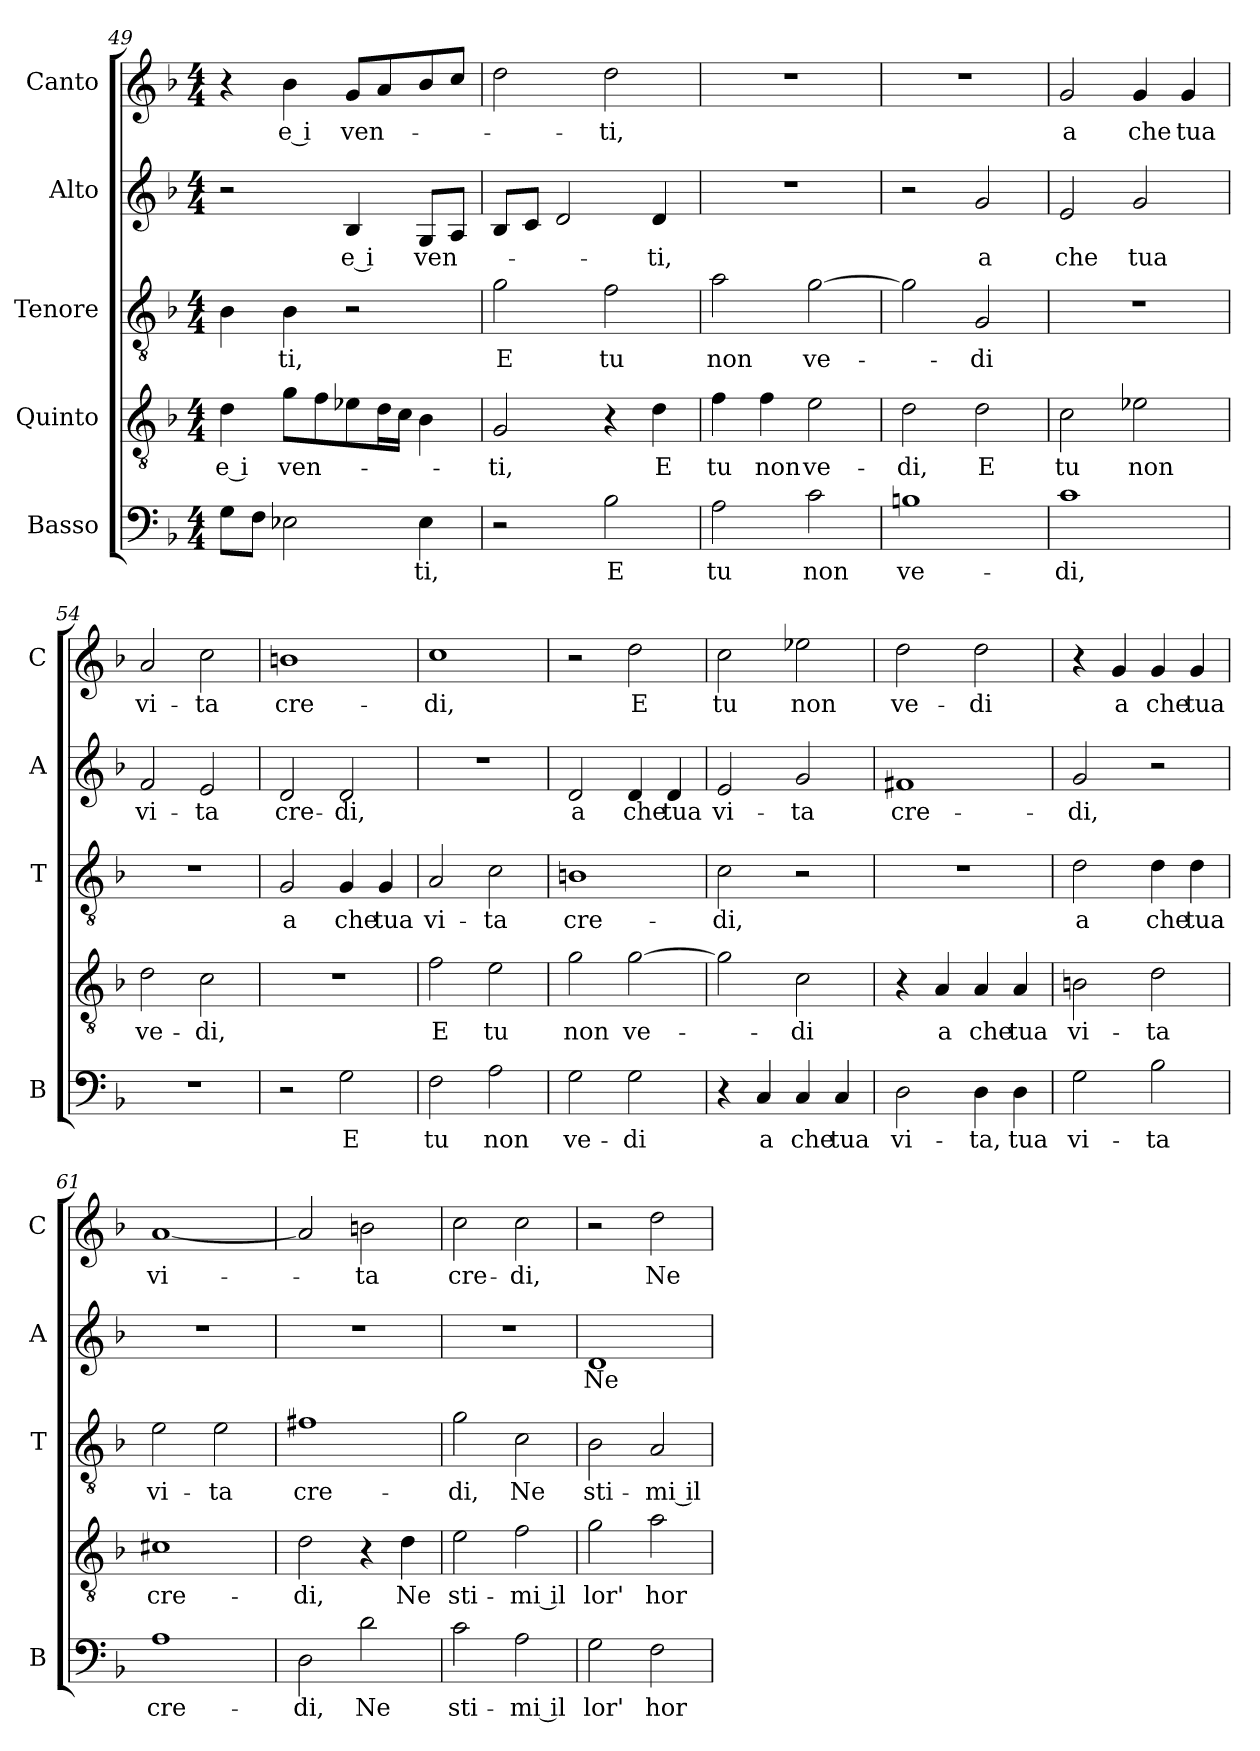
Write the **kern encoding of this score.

**kern	**text	**kern	**text	**kern	**text	**kern	**text	**kern	**text
*part5	*part5	*part4	*part4	*part3	*part3	*part2	*part2	*part1	*part1
*staff5	*staff5	*staff4	*staff4	*staff3	*staff3	*staff2	*staff2	*staff1	*staff1
*I"Basso	*	*I"Quinto	*	*I"Tenore	*	*I"Alto	*	*I"Canto	*
*I'B	*	*	*	*I'T	*	*I'A	*	*I'C	*
*clefF4	*	*clefGv2	*	*clefGv2	*	*clefG2	*	*clefG2	*
*k[b-]	*	*k[b-]	*	*k[b-]	*	*k[b-]	*	*k[b-]	*
*F:	*	*F:	*	*F:	*	*F:	*	*F:	*
*M4/4	*	*M4/4	*	*M4/4	*	*M4/4	*	*M4/4	*
=49	=49	=49	=49	=49	=49	=49	=49	=49	=49
!	!	!	!LO:LY:b	!	!	!	!	!	!
8G\L	.	4d\	e i	4B-\	.	2r	.	4r	.
8F\J	.	.	.	.	.	.	.	.	.
!	!	!	!LO:LY:b	!	!LO:LY:b	!	!	!	!LO:LY:b
2E-X\	.	8g\L	ven-	4B-\	-ti,	.	.	4b-\	e i
.	.	8f\	.	.	.	.	.	.	.
!	!	!	!	!	!	!	!LO:LY:b	!	!LO:LY:b
.	.	8e-X\	.	2r	.	4B-/	e i	8g/L	ven-
.	.	16d\L	.	.	.	.	.	8a/	.
.	.	16c\JJ	.	.	.	.	.	.	.
!	!LO:LY:b	!	!	!	!	!	!LO:LY:b	!	!
4E-\	-ti,	4B-\	.	.	.	8G/L	ven-	8b-/	.
.	.	.	.	.	.	8A/J	.	8cc/J	.
=50	=50	=50	=50	=50	=50	=50	=50	=50	=50
!	!	!	!LO:LY:b	!	!LO:LY:b	!	!	!	!
2r	.	2G/	-ti,	2g\	E	8B-/L	.	2dd\	.
.	.	.	.	.	.	8c/J	.	.	.
.	.	.	.	.	.	2d/	.	.	.
!	!LO:LY:b	!	!	!	!LO:LY:b	!	!	!	!LO:LY:b
2B-\	E	4r	.	2f\	tu	.	.	2dd\	-ti,
!	!	!	!LO:LY:b	!	!	!	!LO:LY:b	!	!
.	.	4d\	E	.	.	4d/	-ti,	.	.
=51	=51	=51	=51	=51	=51	=51	=51	=51	=51
!	!LO:LY:b	!	!LO:LY:b	!	!LO:LY:b	!	!	!	!
2A\	tu	4f\	tu	2a\	non	1r	.	1r	.
!	!	!	!LO:LY:b	!	!	!	!	!	!
.	.	4f\	non	.	.	.	.	.	.
!	!LO:LY:b	!	!LO:LY:b	!	!LO:LY:b	!	!	!	!
2c\	non	2e\	ve-	[2g\	ve-	.	.	.	.
!!LO:LB:g=z
=52	=52	=52	=52	=52	=52	=52	=52	=52	=52
!	!LO:LY:b	!	!LO:LY:b	!	!	!	!	!	!
1Bn	ve-	2d\	-di,	2g\]	.	2r	.	1r	.
!	!	!	!LO:LY:b	!	!LO:LY:b	!	!LO:LY:b	!	!
.	.	2d\	E	2G/	-di	2g/	a	.	.
=53	=53	=53	=53	=53	=53	=53	=53	=53	=53
!	!LO:LY:b	!	!LO:LY:b	!	!	!	!LO:LY:b	!	!LO:LY:b
1c	-di,	2c\	tu	1r	.	2e/	che	2g/	a
!	!	!	!LO:LY:b	!	!	!	!LO:LY:b	!	!LO:LY:b
.	.	2e-X\	non	.	.	2g/	tua	4g/	che
!	!	!	!	!	!	!	!	!	!LO:LY:b
.	.	.	.	.	.	.	.	4g/	tua
=54	=54	=54	=54	=54	=54	=54	=54	=54	=54
!	!	!	!LO:LY:b	!	!	!	!LO:LY:b	!	!LO:LY:b
1r	.	2d\	ve-	1r	.	2f/	vi-	2a/	vi-
!	!	!	!LO:LY:b	!	!	!	!LO:LY:b	!	!LO:LY:b
.	.	2c\	-di,	.	.	2e/	-ta	2cc\	-ta
=55	=55	=55	=55	=55	=55	=55	=55	=55	=55
!	!	!	!	!	!LO:LY:b	!	!LO:LY:b	!	!LO:LY:b
2r	.	1r	.	2G/	a	2d/	cre-	1bn	cre-
!	!LO:LY:b	!	!	!	!LO:LY:b	!	!LO:LY:b	!	!
2G\	E	.	.	4G/	che	2d/	-di,	.	.
!	!	!	!	!	!LO:LY:b	!	!	!	!
.	.	.	.	4G/	tua	.	.	.	.
=56	=56	=56	=56	=56	=56	=56	=56	=56	=56
!	!LO:LY:b	!	!LO:LY:b	!	!LO:LY:b	!	!	!	!LO:LY:b
2F\	tu	2f\	E	2A/	vi-	1r	.	1cc	-di,
!	!LO:LY:b	!	!LO:LY:b	!	!LO:LY:b	!	!	!	!
2A\	non	2e\	tu	2c\	-ta	.	.	.	.
=57	=57	=57	=57	=57	=57	=57	=57	=57	=57
!	!LO:LY:b	!	!LO:LY:b	!	!LO:LY:b	!	!LO:LY:b	!	!
2G\	ve-	2g\	non	1Bn	cre-	2d/	a	2r	.
!	!LO:LY:b	!	!LO:LY:b	!	!	!	!LO:LY:b	!	!LO:LY:b
2G\	-di	[2g\	ve-	.	.	4d/	che	2dd\	E
!	!	!	!	!	!	!	!LO:LY:b	!	!
.	.	.	.	.	.	4d/	tua	.	.
=58	=58	=58	=58	=58	=58	=58	=58	=58	=58
!	!	!	!	!	!LO:LY:b	!	!LO:LY:b	!	!LO:LY:b
4r	.	2g\]	.	2c\	-di,	2e/	vi-	2cc\	tu
!	!LO:LY:b	!	!	!	!	!	!	!	!
4C/	a	.	.	.	.	.	.	.	.
!	!LO:LY:b	!	!LO:LY:b	!	!	!	!LO:LY:b	!	!LO:LY:b
4C/	che	2c\	-di	2r	.	2g/	-ta	2ee-X\	non
!	!LO:LY:b	!	!	!	!	!	!	!	!
4C/	tua	.	.	.	.	.	.	.	.
=59	=59	=59	=59	=59	=59	=59	=59	=59	=59
!	!LO:LY:b	!	!	!	!	!	!LO:LY:b	!	!LO:LY:b
2D\	vi-	4r	.	1r	.	1f#X	cre-	2dd\	ve-
!	!	!	!LO:LY:b	!	!	!	!	!	!
.	.	4A/	a	.	.	.	.	.	.
!	!LO:LY:b	!	!LO:LY:b	!	!	!	!	!	!LO:LY:b
4D\	-ta,	4A/	che	.	.	.	.	2dd\	-di
!	!LO:LY:b	!	!LO:LY:b	!	!	!	!	!	!
4D\	tua	4A/	tua	.	.	.	.	.	.
!!LO:LB:g=z
=60	=60	=60	=60	=60	=60	=60	=60	=60	=60
!	!LO:LY:b	!	!LO:LY:b	!	!LO:LY:b	!	!LO:LY:b	!	!
2G\	vi-	2Bn\	vi-	2d\	a	2g/	-di,	4r	.
!	!	!	!	!	!	!	!	!	!LO:LY:b
.	.	.	.	.	.	.	.	4g/	a
!	!LO:LY:b	!	!LO:LY:b	!	!LO:LY:b	!	!	!	!LO:LY:b
2B-\	-ta	2d\	-ta	4d\	che	2r	.	4g/	che
!	!	!	!	!	!LO:LY:b	!	!	!	!LO:LY:b
.	.	.	.	4d\	tua	.	.	4g/	tua
=61	=61	=61	=61	=61	=61	=61	=61	=61	=61
!	!LO:LY:b	!	!LO:LY:b	!	!LO:LY:b	!	!	!	!LO:LY:b
1A	cre-	1c#X	cre-	2e\	vi-	1r	.	[1a	vi-
!	!	!	!	!	!LO:LY:b	!	!	!	!
.	.	.	.	2e\	-ta	.	.	.	.
=62	=62	=62	=62	=62	=62	=62	=62	=62	=62
!	!LO:LY:b	!	!LO:LY:b	!	!LO:LY:b	!	!	!	!
2D\	-di,	2d\	-di,	1f#X	cre-	1r	.	2a/]	.
!	!LO:LY:b	!	!	!	!	!	!	!	!LO:LY:b
2d\	Ne	4r	.	.	.	.	.	2bn\	-ta
!	!	!	!LO:LY:b	!	!	!	!	!	!
.	.	4d\	Ne	.	.	.	.	.	.
=63	=63	=63	=63	=63	=63	=63	=63	=63	=63
!	!LO:LY:b	!	!LO:LY:b	!	!LO:LY:b	!	!	!	!LO:LY:b
2c\	sti-	2e\	sti-	2g\	-di,	1r	.	2cc\	cre-
!	!LO:LY:b	!	!LO:LY:b	!	!LO:LY:b	!	!	!	!LO:LY:b
2A\	-mi il	2f\	-mi il	2c\	Ne	.	.	2cc\	-di,
=64	=64	=64	=64	=64	=64	=64	=64	=64	=64
!	!LO:LY:b	!	!LO:LY:b	!	!LO:LY:b	!	!LO:LY:b	!	!
2G\	lor'	2g\	lor'	2B-\	sti-	1d	Ne	2r	.
!	!LO:LY:b	!	!LO:LY:b	!	!LO:LY:b	!	!	!	!LO:LY:b
2F\	hor-	2a\	hor-	2A/	-mi il	.	.	2dd\	Ne
=	=	=	=	=	=	=	=	=	=
*-	*-	*-	*-	*-	*-	*-	*-	*-	*-
